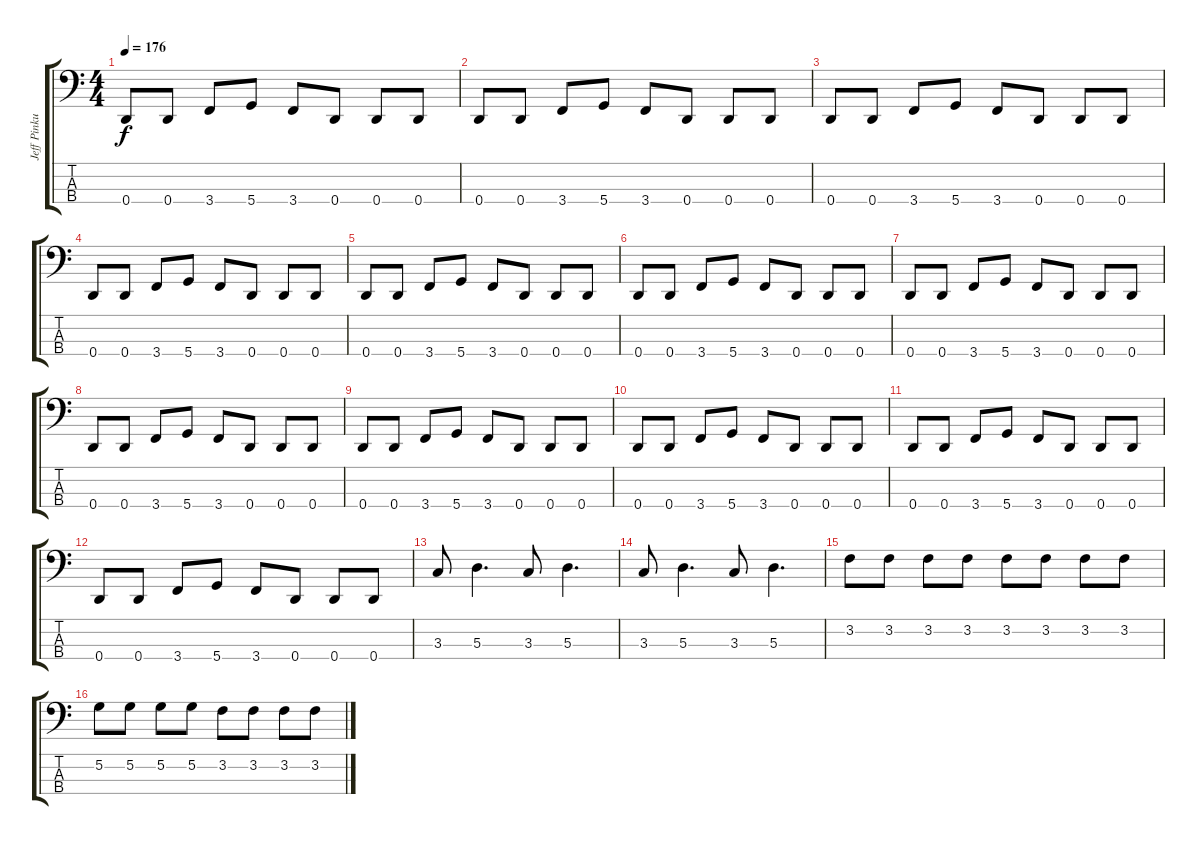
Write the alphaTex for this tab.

\track ("Jeff Pinkus" "Jeff Pinku") {instrument electricbassfinger}
\staff {score tabs}
\tuning (G2 D2 A1 D1) {hide}
\ts (4 4)
\tempo 176
\clef f4
\ks c
0.4.8{dy f} 0.4.8 3.4.8 5.4.8 3.4.8 0.4.8 0.4.8 0.4.8 |
0.4.8 0.4.8 3.4.8 5.4.8 3.4.8 0.4.8 0.4.8 0.4.8 |
0.4.8 0.4.8 3.4.8 5.4.8 3.4.8 0.4.8 0.4.8 0.4.8 |
0.4.8 0.4.8 3.4.8 5.4.8 3.4.8 0.4.8 0.4.8 0.4.8 |
0.4.8 0.4.8 3.4.8 5.4.8 3.4.8 0.4.8 0.4.8 0.4.8 |
0.4.8 0.4.8 3.4.8 5.4.8 3.4.8 0.4.8 0.4.8 0.4.8 |
0.4.8 0.4.8 3.4.8 5.4.8 3.4.8 0.4.8 0.4.8 0.4.8 |
0.4.8 0.4.8 3.4.8 5.4.8 3.4.8 0.4.8 0.4.8 0.4.8 |
0.4.8 0.4.8 3.4.8 5.4.8 3.4.8 0.4.8 0.4.8 0.4.8 |
0.4.8 0.4.8 3.4.8 5.4.8 3.4.8 0.4.8 0.4.8 0.4.8 |
0.4.8 0.4.8 3.4.8 5.4.8 3.4.8 0.4.8 0.4.8 0.4.8 |
0.4.8 0.4.8 3.4.8 5.4.8 3.4.8 0.4.8 0.4.8 0.4.8 |
3.3.8 5.3.4{d} 3.3.8 5.3.4{d} |
3.3.8 5.3.4{d} 3.3.8 5.3.4{d} |
3.2.8 3.2.8 3.2.8 3.2.8 3.2.8 3.2.8 3.2.8 3.2.8 |
5.2.8 5.2.8 5.2.8 5.2.8 3.2.8 3.2.8 3.2.8 3.2.8
